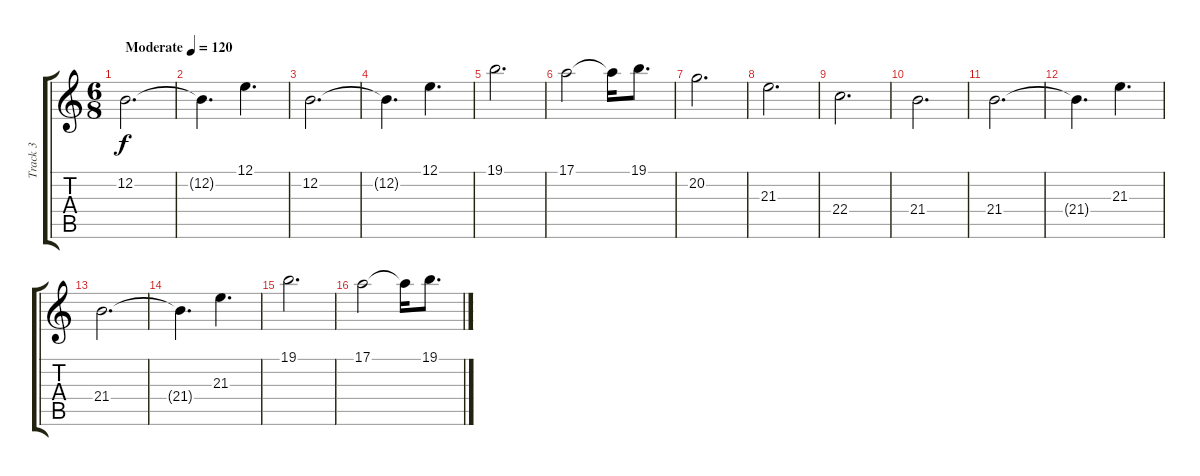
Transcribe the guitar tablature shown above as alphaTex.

\track ("Track 3" "Track 3") {instrument stringensemble2}
\staff {score tabs}
\tuning (E4 B3 G3 D3 A2 E2) {hide}
\ts (6 8)
\tempo (120 "Moderate")
\clef g2
\ks c
12.2.2{d dy f instrument stringensemble2} |
12.2{t}.4{d} 12.1.4{d} |
12.2.2{d} |
12.2{t}.4{d} 12.1.4{d} |
19.1.2{d} |
17.1.2 17.1{t}.16 19.1.8{d} |
20.2.2{d} |
21.3.2{d} |
22.4.2{d} |
21.4.2{d} |
21.4.2{d} |
21.4{t}.4{d} 21.3.4{d} |
21.4.2{d} |
21.4{t}.4{d} 21.3.4{d} |
19.1.2{d} |
17.1.2 17.1{t}.16 19.1.8{d}
